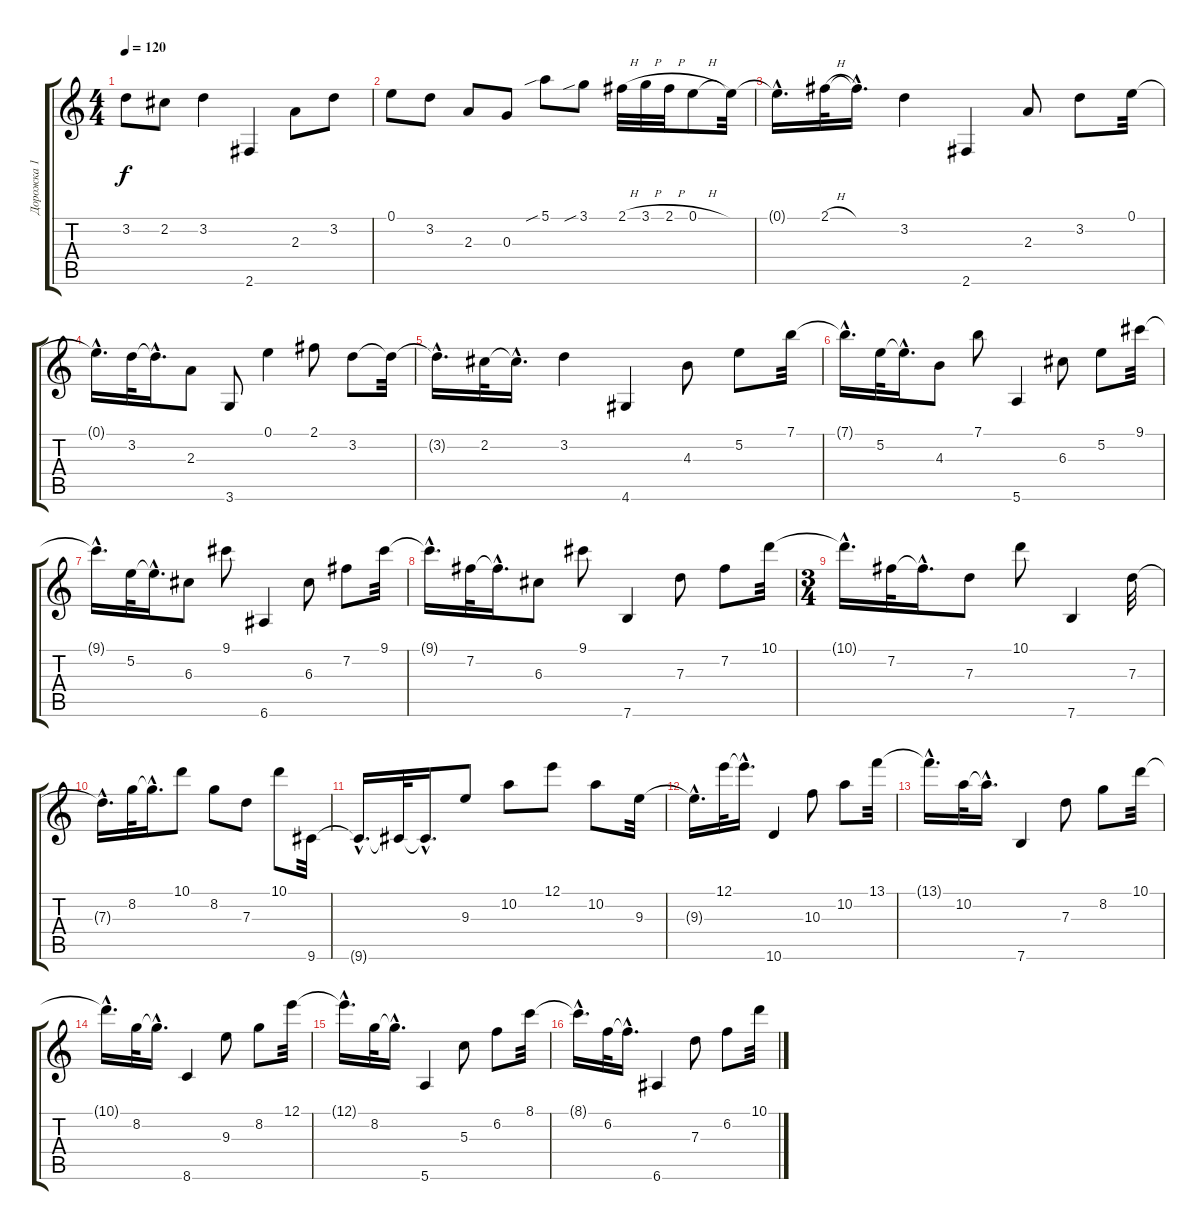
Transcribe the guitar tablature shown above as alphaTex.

\track ("Дорожка 1" "Дорожка 1") {instrument acousticguitarnylon}
\staff {score tabs}
\tuning (E4 B3 G3 D3 A2 E2) {hide}
\ts (4 4)
\tempo 120
\clef g2
\ks c
3.2{t}.8{dy f} 2.2.8 3.2.4 2.6.4 2.3.8 3.2.8 |
0.1.8 3.2.8 2.3.8 0.3.8 5.1{sib}.8 3.1{sib}.8 2.1{h}.32 3.1{h}.32 2.1{h}.32 0.1{h}.8 0.1{t}.32 |
0.1{hac t}.16{d} 2.1{h}.32 2.1{hac t}.16{d} 3.2.4 2.6.4 2.3.8 3.2.8 0.1.32 |
0.1{hac t}.16{d} 3.2.32 3.2{hac t}.16{d} 2.3.8 3.6.8 0.1.4 2.1.8 3.2.8 3.2{t}.32 |
3.2{hac t}.16{d} 2.2.32 2.2{hac t}.16{d} 3.2.4 4.6.4 4.3.8 5.2.8 7.1.32 |
7.1{hac t}.16{d} 5.2.32 5.2{hac t}.16{d} 4.3.8 7.1.8 5.6.4 6.3.8 5.2.8 9.1.32 |
9.1{hac t}.16{d} 5.2.32 5.2{hac t}.16{d} 6.3.8 9.1.8 6.6.4 6.3.8 7.2.8 9.1.32 |
9.1{hac t}.16{d} 7.2.32 7.2{hac t}.16{d} 6.3.8 9.1.8 7.6.4 7.3.8 7.2.8 10.1.32 |
\ts (3 4)
10.1{hac t}.16{d} 7.2.32 7.2{hac t}.16{d} 7.3.8 10.1.8 7.6.4 7.3.32 |
7.3{hac t}.16{d} 8.2.32 8.2{hac t}.16{d} 10.1.8 8.2.8 7.3.8 10.1.8 9.6.32 |
9.6{hac t}.16{d} 9.6{t}.32 9.6{hac t}.16{d} 9.3.8 10.2.8 12.1.8 10.2.8 9.3.32 |
9.3{hac t}.16{d} 12.1.32 12.1{hac t}.16{d} 10.6.4 10.3.8 10.2.8 13.1.32 |
13.1{hac t}.16{d} 10.2.32 10.2{hac t}.16{d} 7.6.4 7.3.8 8.2.8 10.1.32 |
10.1{hac t}.16{d} 8.2.32 8.2{hac t}.16{d} 8.6.4 9.3.8 8.2.8 12.1.32 |
12.1{hac t}.16{d} 8.2.32 8.2{hac t}.16{d} 5.6.4 5.3.8 6.2.8 8.1.32 |
8.1{hac t}.16{d} 6.2.32 6.2{hac t}.16{d} 6.6.4 7.3.8 6.2.8 10.1.32
